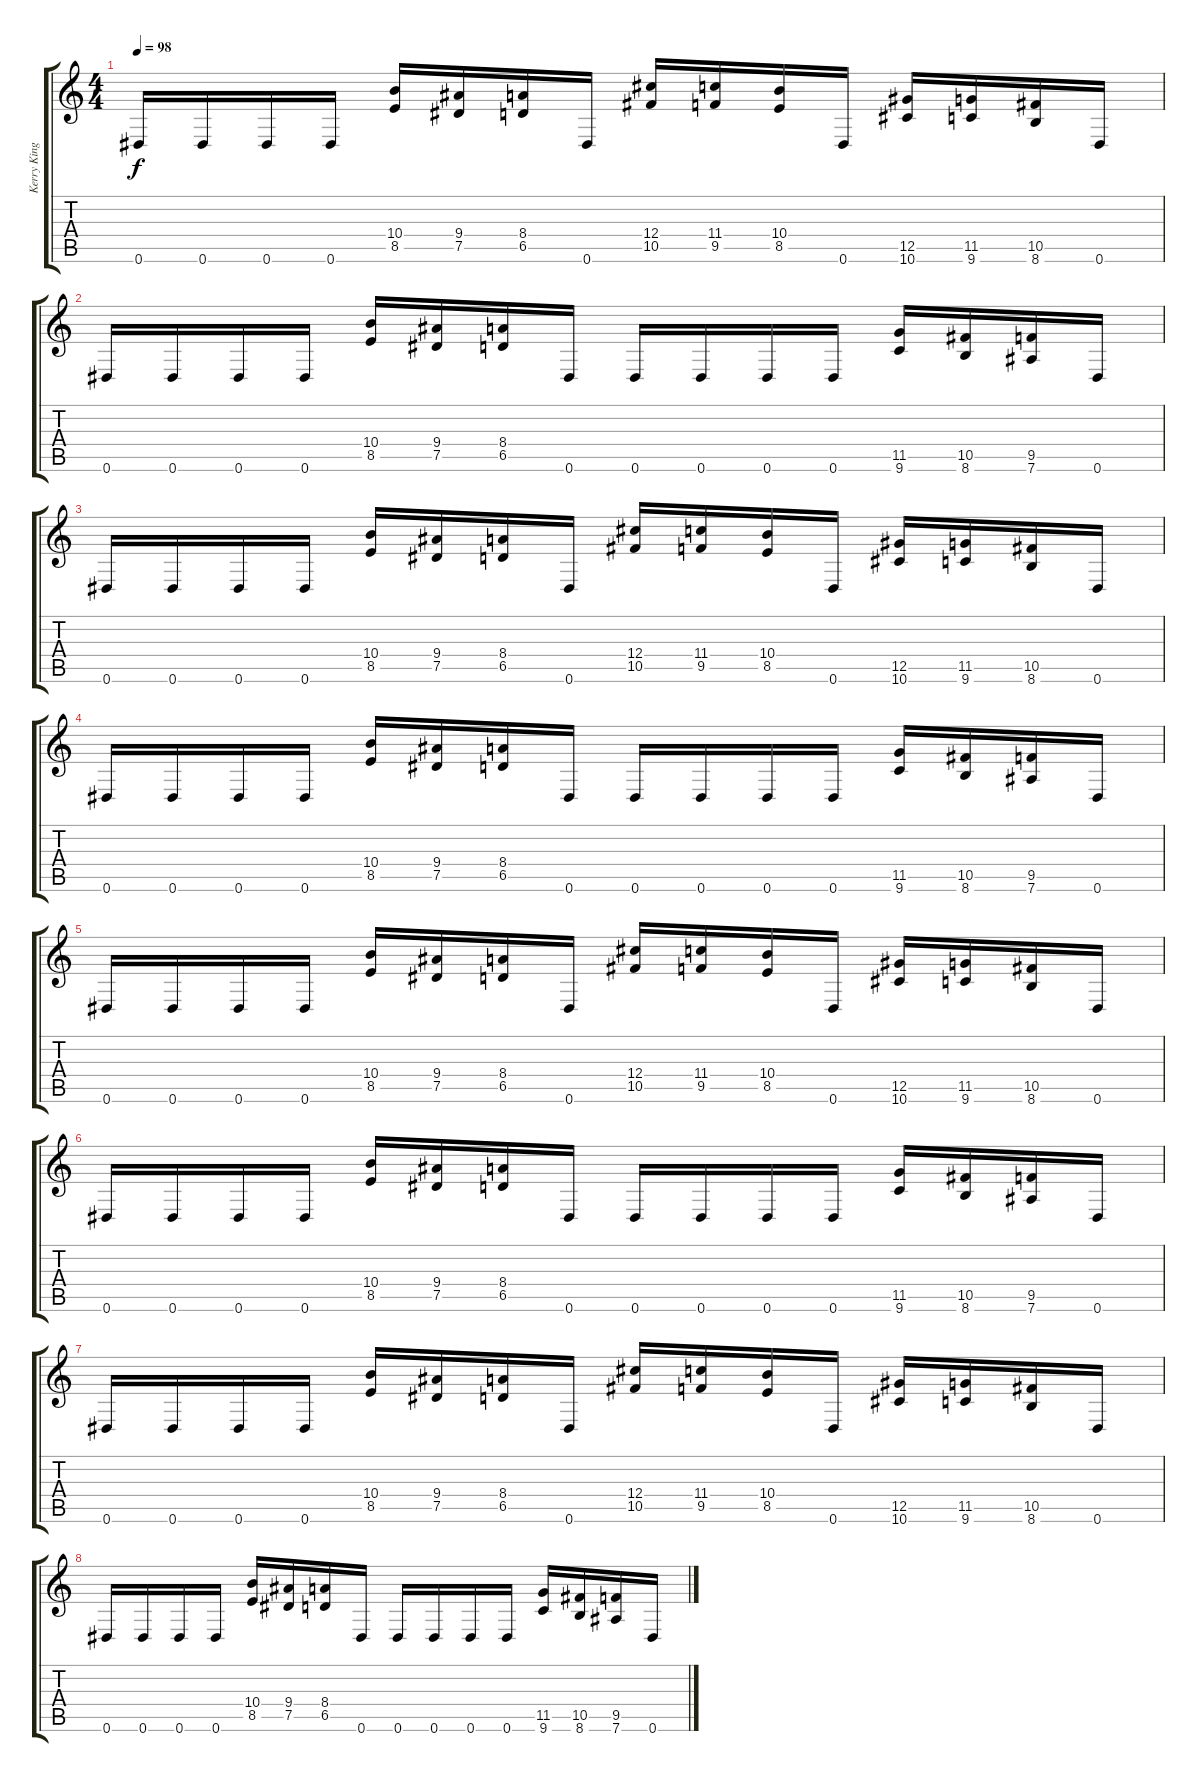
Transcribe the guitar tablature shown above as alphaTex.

\track ("Kerry King" "Kerry King") {instrument distortionguitar}
\staff {score tabs}
\tuning (Eb4 Bb3 Gb3 Db3 Ab2 Eb2) {hide}
\ts (4 4)
\tempo 98
\clef g2
\ks c
0.6.16{dy f} 0.6.16 0.6.16 0.6.16 (10.4 8.5).16 (9.4 7.5).16 (8.4 6.5).16 0.6.16 (12.4 10.5).16 (11.4 9.5).16 (10.4 8.5).16 0.6.16 (12.5 10.6).16 (11.5 9.6).16 (10.5 8.6).16 0.6.16 |
0.6.16 0.6.16 0.6.16 0.6.16 (10.4 8.5).16 (9.4 7.5).16 (8.4 6.5).16 0.6.16 0.6.16 0.6.16 0.6.16 0.6.16 (11.5 9.6).16 (10.5 8.6).16 (9.5 7.6).16 0.6.16 |
0.6.16 0.6.16 0.6.16 0.6.16 (10.4 8.5).16 (9.4 7.5).16 (8.4 6.5).16 0.6.16 (12.4 10.5).16 (11.4 9.5).16 (10.4 8.5).16 0.6.16 (12.5 10.6).16 (11.5 9.6).16 (10.5 8.6).16 0.6.16 |
0.6.16 0.6.16 0.6.16 0.6.16 (10.4 8.5).16 (9.4 7.5).16 (8.4 6.5).16 0.6.16 0.6.16 0.6.16 0.6.16 0.6.16 (11.5 9.6).16 (10.5 8.6).16 (9.5 7.6).16 0.6.16 |
0.6.16 0.6.16 0.6.16 0.6.16 (10.4 8.5).16 (9.4 7.5).16 (8.4 6.5).16 0.6.16 (12.4 10.5).16 (11.4 9.5).16 (10.4 8.5).16 0.6.16 (12.5 10.6).16 (11.5 9.6).16 (10.5 8.6).16 0.6.16 |
0.6.16 0.6.16 0.6.16 0.6.16 (10.4 8.5).16 (9.4 7.5).16 (8.4 6.5).16 0.6.16 0.6.16 0.6.16 0.6.16 0.6.16 (11.5 9.6).16 (10.5 8.6).16 (9.5 7.6).16 0.6.16 |
0.6.16 0.6.16 0.6.16 0.6.16 (10.4 8.5).16 (9.4 7.5).16 (8.4 6.5).16 0.6.16 (12.4 10.5).16 (11.4 9.5).16 (10.4 8.5).16 0.6.16 (12.5 10.6).16 (11.5 9.6).16 (10.5 8.6).16 0.6.16 |
0.6.16 0.6.16 0.6.16 0.6.16 (10.4 8.5).16 (9.4 7.5).16 (8.4 6.5).16 0.6.16 0.6.16 0.6.16 0.6.16 0.6.16 (11.5 9.6).16 (10.5 8.6).16 (9.5 7.6).16 0.6.16
